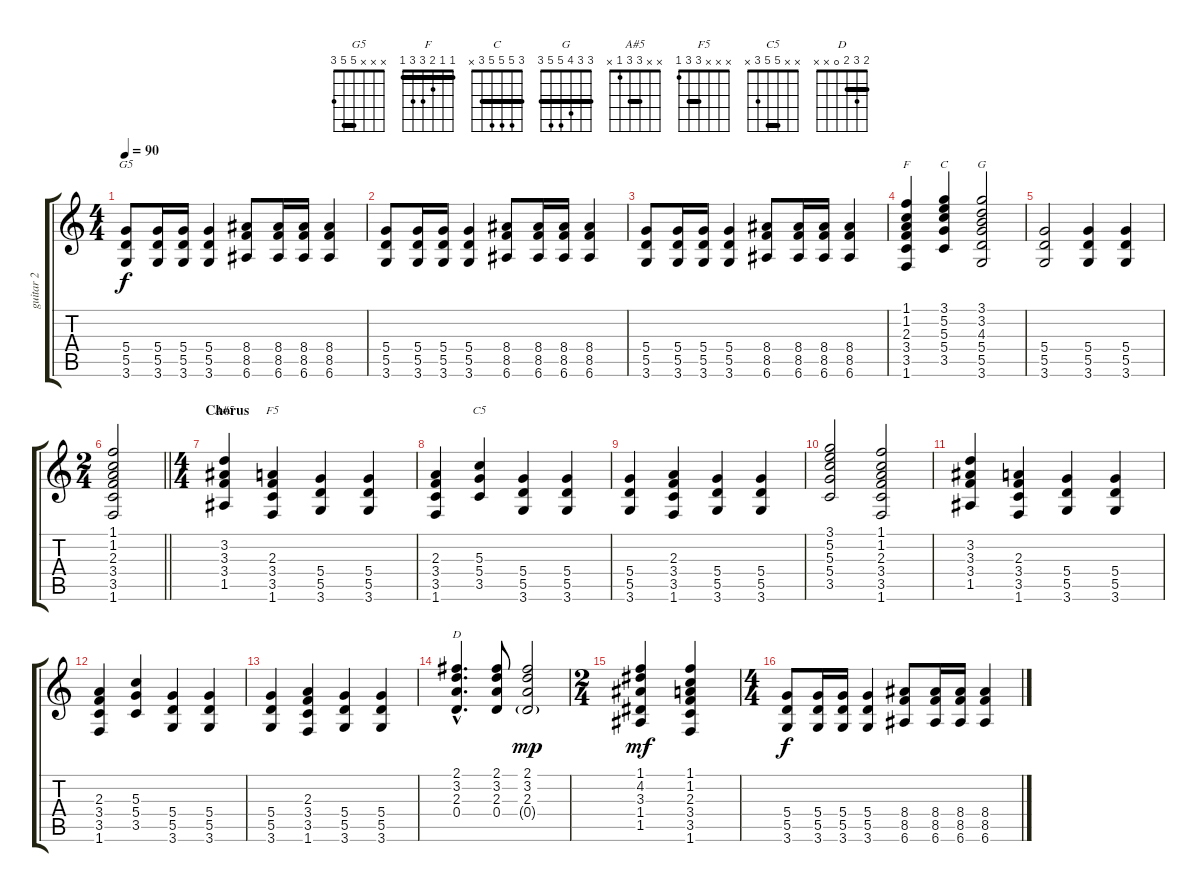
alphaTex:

\track ("guitar 2" "guitar 2") {instrument distortionguitar}
\staff {score tabs}
\tuning (E4 B3 G3 D3 A2 E2) {hide}
\chord ("G5" x x x 5 5 3) {barre 5}
\chord ("F" 1 1 2 3 3 1) {barre 1}
\chord ("C" 3 5 5 5 3 x) {barre 3}
\chord ("G" 3 3 4 5 5 3) {barre 3}
\chord ("A#5" x x 3 3 1 x) {barre 3}
\chord ("F5" x x x 3 3 1) {barre 3}
\chord ("C5" x x 5 5 3 x) {barre 5}
\chord ("D" 2 3 2 0 x x) {barre 2}
\ts (4 4)
\tempo 90
\clef g2
\ks c
(5.4 5.5 3.6).8{ch "G5" dy f} (5.4 5.5 3.6).16 (5.4 5.5 3.6).16 (5.4 5.5 3.6).4 (8.4 8.5 6.6).8 (8.4 8.5 6.6).16 (8.4 8.5 6.6).16 (8.4 8.5 6.6).4 |
(5.4 5.5 3.6).8 (5.4 5.5 3.6).16 (5.4 5.5 3.6).16 (5.4 5.5 3.6).4 (8.4 8.5 6.6).8 (8.4 8.5 6.6).16 (8.4 8.5 6.6).16 (8.4 8.5 6.6).4 |
(5.4 5.5 3.6).8 (5.4 5.5 3.6).16 (5.4 5.5 3.6).16 (5.4 5.5 3.6).4 (8.4 8.5 6.6).8 (8.4 8.5 6.6).16 (8.4 8.5 6.6).16 (8.4 8.5 6.6).4 |
(1.1 1.2 2.3 3.4 3.5 1.6).4{ch "F"} (3.1 5.2 5.3 5.4 3.5).4{ch "C"} (3.1 3.2 4.3 5.4 5.5 3.6).2{ch "G"} |
(5.4 5.5 3.6).2 (5.4 5.5 3.6).4 (5.4 5.5 3.6).4 |
\ts (2 4)
\barLineRight lightlight
(1.1 1.2 2.3 3.4 3.5 1.6).2 |
\ts (4 4)
\section ("" "Chorus")
(3.2 3.3 3.4 1.5).4{ch "A#5"} (2.3 3.4 3.5 1.6).4{ch "F5"} (5.4 5.5 3.6).4 (5.4 5.5 3.6).4 |
(2.3 3.4 3.5 1.6).4 (5.3 5.4 3.5).4{ch "C5"} (5.4 5.5 3.6).4 (5.4 5.5 3.6).4 |
(5.4 5.5 3.6).4 (2.3 3.4 3.5 1.6).4 (5.4 5.5 3.6).4 (5.4 5.5 3.6).4 |
(3.1 5.2 5.3 5.4 3.5).2 (1.1 1.2 2.3 3.4 3.5 1.6).2 |
(3.2 3.3 3.4 1.5).4 (2.3 3.4 3.5 1.6).4 (5.4 5.5 3.6).4 (5.4 5.5 3.6).4 |
(2.3 3.4 3.5 1.6).4 (5.3 5.4 3.5).4 (5.4 5.5 3.6).4 (5.4 5.5 3.6).4 |
(5.4 5.5 3.6).4 (2.3 3.4 3.5 1.6).4 (5.4 5.5 3.6).4 (5.4 5.5 3.6).4 |
(2.1{hac} 3.2{hac} 2.3{hac} 0.4{hac}).4{d ch "D"} (2.1 3.2 2.3 0.4).8 (2.1 3.2 2.3 0.4{g}).2{dy mp} |
\ts (2 4)
(1.1 4.2 3.3 1.4 1.5).4{dy mf} (1.1 1.2 2.3 3.4 3.5 1.6).4 |
\ts (4 4)
(5.4 5.5 3.6).8{dy f} (5.4 5.5 3.6).16 (5.4 5.5 3.6).16 (5.4 5.5 3.6).4 (8.4 8.5 6.6).8 (8.4 8.5 6.6).16 (8.4 8.5 6.6).16 (8.4 8.5 6.6).4
